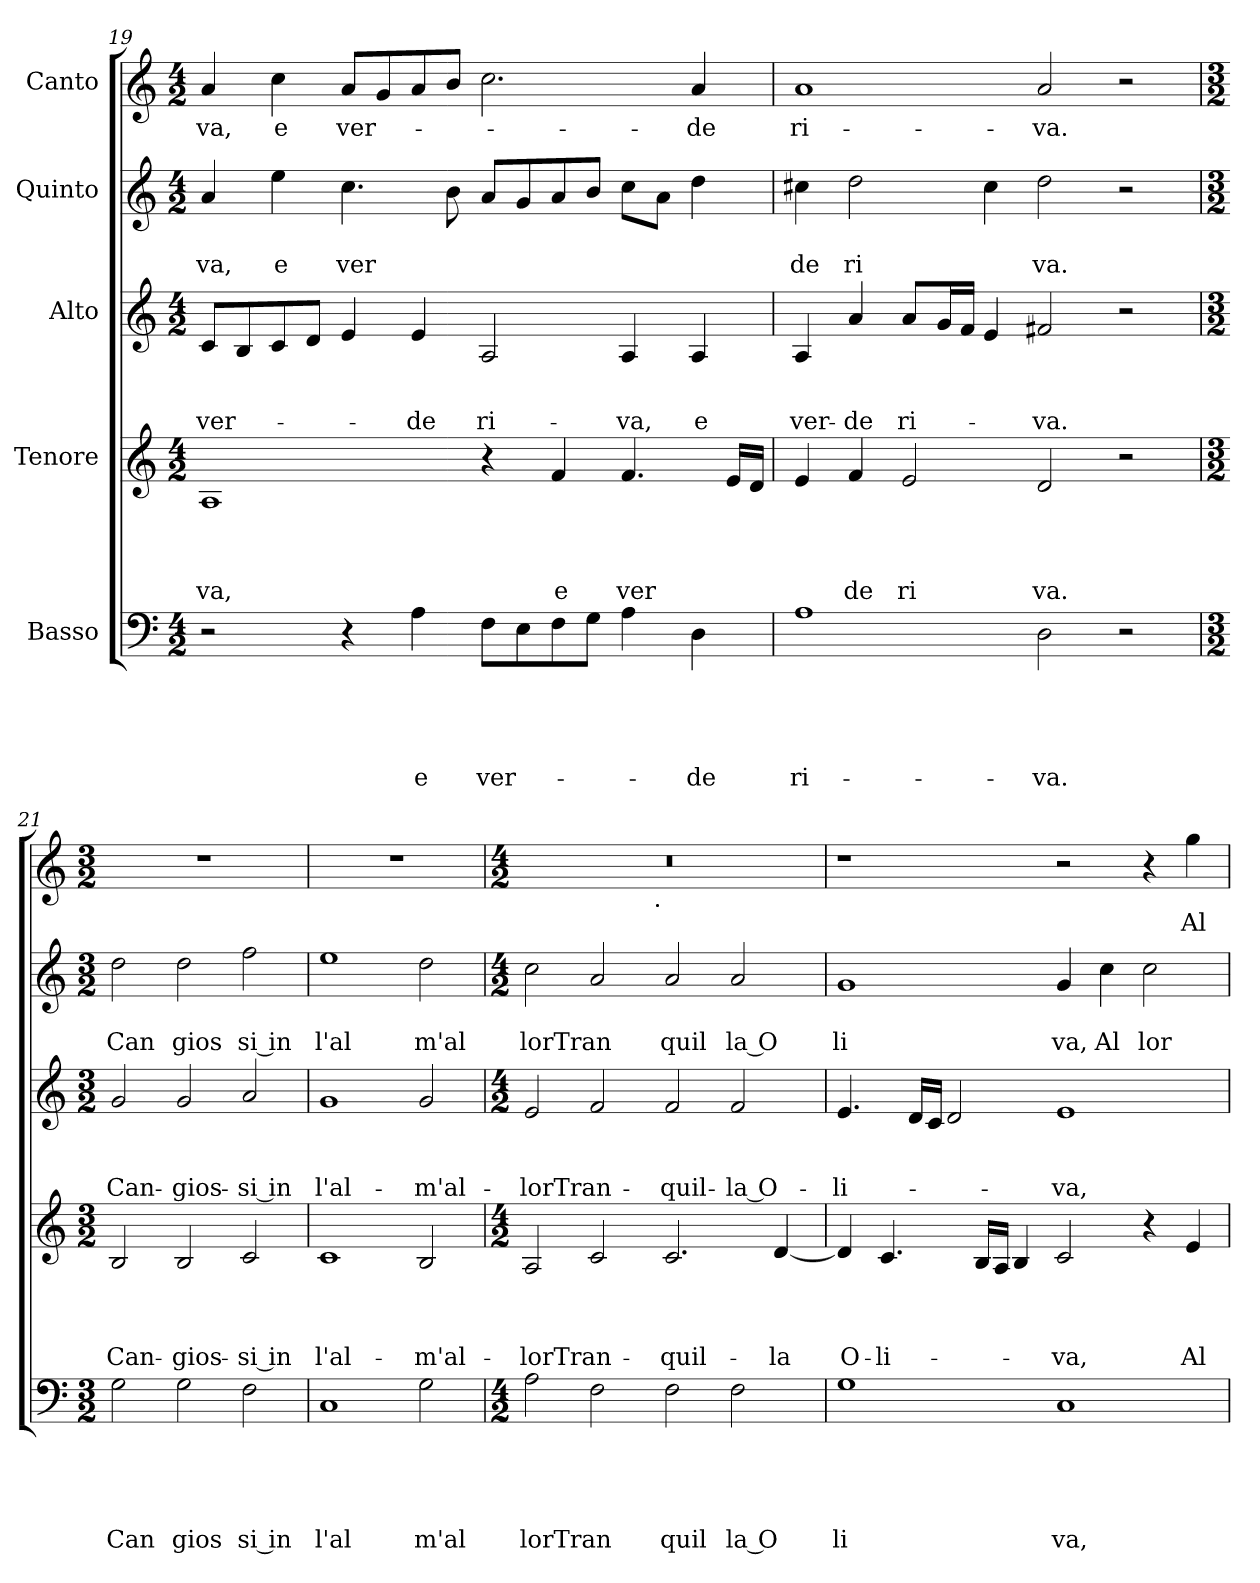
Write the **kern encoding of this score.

**kern	**text	**text	**text	**text	**text	**kern	**text	**text	**text	**text	**kern	**text	**text	**text	**kern	**text	**text	**kern	**text
*part5	*part5	*part5	*part5	*part5	*part5	*part4	*part4	*part4	*part4	*part4	*part3	*part3	*part3	*part3	*part2	*part2	*part2	*part1	*part1
*staff5	*staff5	*staff5	*staff5	*staff5	*staff5	*staff4	*staff4	*staff4	*staff4	*staff4	*staff3	*staff3	*staff3	*staff3	*staff2	*staff2	*staff2	*staff1	*staff1
*I"Basso	*	*	*	*	*	*I"Tenore	*	*	*	*	*I"Alto	*	*	*	*I"Quinto	*	*	*I"Canto	*
*clefF4	*	*	*	*	*	*clefG2	*	*	*	*	*clefG2	*	*	*	*clefG2	*	*	*clefG2	*
*k[]	*	*	*	*	*	*k[]	*	*	*	*	*k[]	*	*	*	*k[]	*	*	*k[]	*
*C:	*	*	*	*	*	*C:	*	*	*	*	*C:	*	*	*	*C:	*	*	*C:	*
*M4/2	*	*	*	*	*	*M4/2	*	*	*	*	*M4/2	*	*	*	*M4/2	*	*	*M4/2	*
=19	=19	=19	=19	=19	=19	=19	=19	=19	=19	=19	=19	=19	=19	=19	=19	=19	=19	=19	=19
!	!	!	!	!	!	!	!	!	!	!LO:LY:b	!	!	!	!LO:LY:b	!	!	!LO:LY:b	!	!LO:LY:b
2r	.	.	.	.	.	1A	.	.	.	va,	8c/L	.	.	ver-	4a/	.	va,	4a/	-va,
.	.	.	.	.	.	.	.	.	.	.	8B/	.	.	.	.	.	.	.	.
!	!	!	!	!	!	!	!	!	!	!	!	!	!	!	!	!	!LO:LY:b	!	!LO:LY:b
.	.	.	.	.	.	.	.	.	.	.	8c/	.	.	.	4ee\	.	e	4cc\	e
.	.	.	.	.	.	.	.	.	.	.	8d/J	.	.	.	.	.	.	.	.
!	!	!	!	!	!	!	!	!	!	!	!	!	!	!	!	!	!LO:LY:b	!	!LO:LY:b
4r	.	.	.	.	.	.	.	.	.	.	4e/	.	.	.	4.cc\	.	ver	8a/L	ver-
.	.	.	.	.	.	.	.	.	.	.	.	.	.	.	.	.	.	8g/	.
!	!	!	!	!	!LO:LY:b	!	!	!	!	!	!	!	!	!LO:LY:b	!	!	!	!	!
4A\	.	.	.	.	e	.	.	.	.	.	4e/	.	.	-de	.	.	.	8a/	.
.	.	.	.	.	.	.	.	.	.	.	.	.	.	.	8b\	.	.	8b/J	.
!	!	!	!	!	!LO:LY:b	!	!	!	!	!	!	!	!	!LO:LY:b	!	!	!	!	!
8F\L	.	.	.	.	ver-	4r	.	.	.	.	2A/	.	.	ri-	8a/L	.	.	2.cc\	.
8E\	.	.	.	.	.	.	.	.	.	.	.	.	.	.	8g/	.	.	.	.
!	!	!	!	!	!	!	!	!	!	!LO:LY:b	!	!	!	!	!	!	!	!	!
8F\	.	.	.	.	.	4f/	.	.	.	e	.	.	.	.	8a/	.	.	.	.
8G\J	.	.	.	.	.	.	.	.	.	.	.	.	.	.	8b/J	.	.	.	.
!	!	!	!	!	!	!	!	!	!	!LO:LY:b	!	!	!	!LO:LY:b	!	!	!	!	!
4A\	.	.	.	.	.	4.f/	.	.	.	ver	4A/	.	.	-va,	8cc\L	.	.	.	.
.	.	.	.	.	.	.	.	.	.	.	.	.	.	.	8a\J	.	.	.	.
!	!	!	!	!	!LO:LY:b	!	!	!	!	!	!	!	!	!LO:LY:b	!	!	!	!	!LO:LY:b
4D\	.	.	.	.	-de	.	.	.	.	.	4A/	.	.	e	4dd\	.	.	4a/	-de
.	.	.	.	.	.	16e/LL	.	.	.	.	.	.	.	.	.	.	.	.	.
.	.	.	.	.	.	16d/JJ	.	.	.	.	.	.	.	.	.	.	.	.	.
=20	=20	=20	=20	=20	=20	=20	=20	=20	=20	=20	=20	=20	=20	=20	=20	=20	=20	=20	=20
!	!	!	!	!	!LO:LY:b	!	!	!	!	!	!	!	!	!LO:LY:b	!	!	!LO:LY:b	!	!LO:LY:b
1A	.	.	.	.	ri-	4e/	.	.	.	.	4A/	.	.	ver-	4cc#X\	.	de	1a	ri-
!	!	!	!	!	!	!	!	!	!	!LO:LY:b	!	!	!	!LO:LY:b	!	!	!LO:LY:b	!	!
.	.	.	.	.	.	4f/	.	.	.	de	4a/	.	.	-de	2dd\	.	ri	.	.
!	!	!	!	!	!	!	!	!	!	!LO:LY:b	!	!	!	!LO:LY:b	!	!	!	!	!
.	.	.	.	.	.	2e/	.	.	.	ri	8a/L	.	.	ri-	.	.	.	.	.
.	.	.	.	.	.	.	.	.	.	.	16g/L	.	.	.	.	.	.	.	.
.	.	.	.	.	.	.	.	.	.	.	16f/JJ	.	.	.	.	.	.	.	.
.	.	.	.	.	.	.	.	.	.	.	4e/	.	.	.	4cc#\	.	.	.	.
!	!	!	!	!	!LO:LY:b	!	!	!	!	!LO:LY:b	!	!	!	!LO:LY:b	!	!	!LO:LY:b	!	!LO:LY:b
2D\	.	.	.	.	-va.	2d/	.	.	.	va.	2f#X/	.	.	-va.	2dd\	.	va.	2a/	-va.
2r	.	.	.	.	.	2r	.	.	.	.	2r	.	.	.	2r	.	.	2r	.
!!LO:LB:g=z
=21	=21	=21	=21	=21	=21	=21	=21	=21	=21	=21	=21	=21	=21	=21	=21	=21	=21	=21	=21
*M3/2	*	*	*	*	*	*M3/2	*	*	*	*	*M3/2	*	*	*	*M3/2	*	*	*M3/2	*
!	!	!	!	!	!LO:LY:b	!	!	!	!	!LO:LY:b	!	!	!	!LO:LY:b	!	!	!LO:LY:b	!LO:N:vis=1	!
2G\	.	.	.	.	Can	2B/	.	.	.	Can-	2g/	.	.	Can-	2dd\	.	Can	1.r	.
!	!	!	!	!	!LO:LY:b	!	!	!	!	!LO:LY:b	!	!	!	!LO:LY:b	!	!	!LO:LY:b	!	!
2G\	.	.	.	.	gios	2B/	.	.	.	-gios-	2g/	.	.	-gios-	2dd\	.	gios	.	.
!	!	!	!	!	!LO:LY:b:rj	!	!	!	!	!LO:LY:b:rj	!	!	!	!LO:LY:b:rj	!	!	!LO:LY:b:rj	!	!
2F\	.	.	.	.	si in	2c/	.	.	.	-si in	2a/	.	.	-si in	2ff\	.	si in	.	.
=22	=22	=22	=22	=22	=22	=22	=22	=22	=22	=22	=22	=22	=22	=22	=22	=22	=22	=22	=22
!	!	!	!	!	!LO:LY:b	!	!	!	!	!LO:LY:b	!	!	!	!LO:LY:b	!	!	!LO:LY:b	!LO:N:vis=1	!
1C	.	.	.	.	l'al	1c	.	.	.	l'al-	1g	.	.	l'al-	1ee	.	l'al	1.r	.
!	!	!	!	!	!LO:LY:b	!	!	!	!	!LO:LY:b	!	!	!	!LO:LY:b	!	!	!LO:LY:b	!	!
2G\	.	.	.	.	m'al	2B/	.	.	.	-m'al-	2g/	.	.	-m'al-	2dd\	.	m'al	.	.
=23	=23	=23	=23	=23	=23	=23	=23	=23	=23	=23	=23	=23	=23	=23	=23	=23	=23	=23	=23
*M4/2	*	*	*	*	*	*M4/2	*	*	*	*	*M4/2	*	*	*	*M4/2	*	*	*M4/2	*
!	!	!	!	!	!LO:LY:b	!	!	!	!	!LO:LY:b	!	!	!	!LO:LY:b	!	!	!LO:LY:b	!	!
*	*	*	*	*	*	*	*	*	*	*	*	*	*	*	*	*	*	*^	*
2A\	.	.	.	.	lorTran	2A/	.	.	.	-lorTran-	2e/	.	.	-lorTran-	2cc\	.	lorTran	0r	2ryy	.
2F\	.	.	.	.	.	2c/	.	.	.	.	2f/	.	.	.	2a/	.	.	.	4...ryy	.
!	!	!	!	!	!	!	!	!	!	!	!	!	!	!	!	!	!	!	!LO:TX:b:t=.	!
.	.	.	.	.	.	.	.	.	.	.	.	.	.	.	.	.	.	.	1ryy	.
!	!	!	!	!	!LO:LY:b	!	!	!	!	!LO:LY:b	!	!	!	!LO:LY:b	!	!	!LO:LY:b	!	!	!
2F\	.	.	.	.	quil	2.c/	.	.	.	-quil-	2f/	.	.	-quil-	2a/	.	quil	.	.	.
!	!	!	!	!	!LO:LY:b:rj	!	!	!	!	!	!	!	!	!LO:LY:b:rj	!	!	!LO:LY:b:rj	!	!	!
2F\	.	.	.	.	la O	.	.	.	.	.	2f/	.	.	-la O-	2a/	.	la O	.	.	.
!	!	!	!	!	!	!	!	!	!	!LO:LY:b	!	!	!	!	!	!	!	!	!	!
.	.	.	.	.	.	(<[<4d/	.	.	.	-la	.	.	.	.	.	.	.	.	.	.
.	.	.	.	.	.	.	.	.	.	.	.	.	.	.	.	.	.	.	32ryy	.
=24	=24	=24	=24	=24	=24	=24	=24	=24	=24	=24	=24	=24	=24	=24	=24	=24	=24	=24	=24	=24
!	!	!	!	!	!LO:LY:b	!	!	!	!	!LO:LY:b:rj	!	!	!	!LO:LY:b	!	!	!LO:LY:b	!	!	!
*	*	*	*	*	*	*	*	*	*	*	*	*	*	*	*	*	*	*v	*v	*
(1G	.	.	.	.	li	4d/]	.	.	.	O-	4.e/	.	.	-li-	1g	.	li	1r	.
!	!	!	!	!	!	!	!	!	!	!LO:LY:b	!	!	!	!	!	!	!	!	!
.	.	.	.	.	.	4.c/	.	.	.	-li-	.	.	.	.	.	.	.	.	.
.	.	.	.	.	.	.	.	.	.	.	16d/LL	.	.	.	.	.	.	.	.
.	.	.	.	.	.	.	.	.	.	.	16c/JJ	.	.	.	.	.	.	.	.
.	.	.	.	.	.	.	.	.	.	.	2d/	.	.	.	.	.	.	.	.
.	.	.	.	.	.	16B/LL	.	.	.	.	.	.	.	.	.	.	.	.	.
.	.	.	.	.	.	16A/JJ	.	.	.	.	.	.	.	.	.	.	.	.	.
.	.	.	.	.	.	4B/	.	.	.	.	.	.	.	.	.	.	.	.	.
!	!	!	!	!	!LO:LY:b	!	!	!	!	!LO:LY:b	!	!	!	!LO:LY:b	!	!	!LO:LY:b	!	!
1C	.	.	.	.	va,	2c/	.	.	.	-va,	1e	.	.	-va,	4g/	.	va,	2r	.
!	!	!	!	!	!	!	!	!	!	!	!	!	!	!	!	!	!LO:LY:b	!	!
.	.	.	.	.	.	.	.	.	.	.	.	.	.	.	4cc\	.	Al	.	.
!	!	!	!	!	!	!	!	!	!	!	!	!	!	!	!	!	!LO:LY:b	!	!
.	.	.	.	.	.	4r	.	.	.	.	.	.	.	.	2cc\	.	lor	4r	.
!	!	!	!	!	!	!	!	!	!	!LO:LY:b	!	!	!	!	!	!	!	!	!LO:LY:b
.	.	.	.	.	.	4e/	.	.	.	Al-	.	.	.	.	.	.	.	4gg\	Al
=	=	=	=	=	=	=	=	=	=	=	=	=	=	=	=	=	=	=	=
*-	*-	*-	*-	*-	*-	*-	*-	*-	*-	*-	*-	*-	*-	*-	*-	*-	*-	*-	*-
